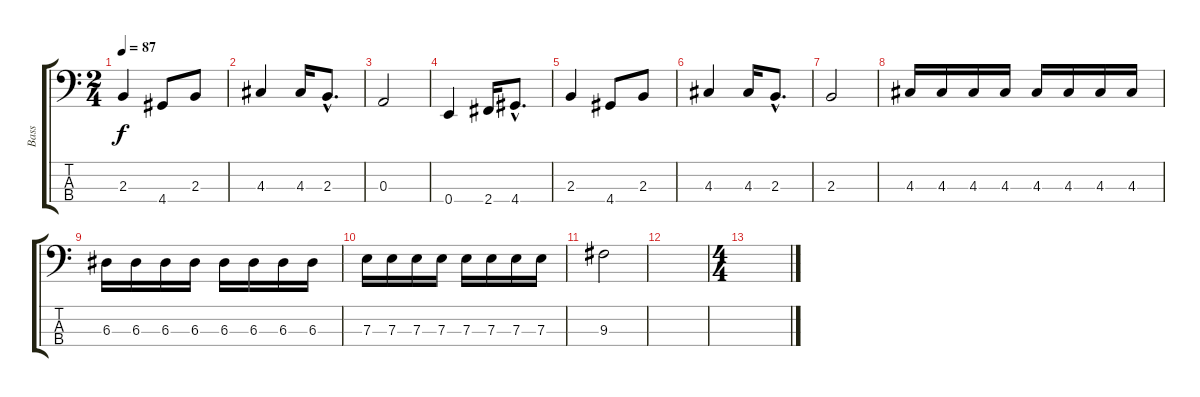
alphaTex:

\track ("Bass" "Bass") {instrument electricbassfinger}
\staff {score tabs}
\tuning (G2 D2 A1 E1) {hide}
\ts (2 4)
\tempo 87
\clef f4
\ks c
2.3.4{dy f} 4.4.8 2.3.8 |
4.3.4 4.3.16 2.3{hac}.8{d} |
0.3.2 |
0.4.4 2.4.16 4.4{hac}.8{d} |
2.3.4 4.4.8 2.3.8 |
4.3.4 4.3.16 2.3{hac}.8{d} |
2.3.2 |
4.3.16 4.3.16 4.3.16 4.3.16 4.3.16 4.3.16 4.3.16 4.3.16 |
6.3.16 6.3.16 6.3.16 6.3.16 6.3.16 6.3.16 6.3.16 6.3.16 |
7.3.16 7.3.16 7.3.16 7.3.16 7.3.16 7.3.16 7.3.16 7.3.16 |
9.3.2 |
|
\ts (4 4)
